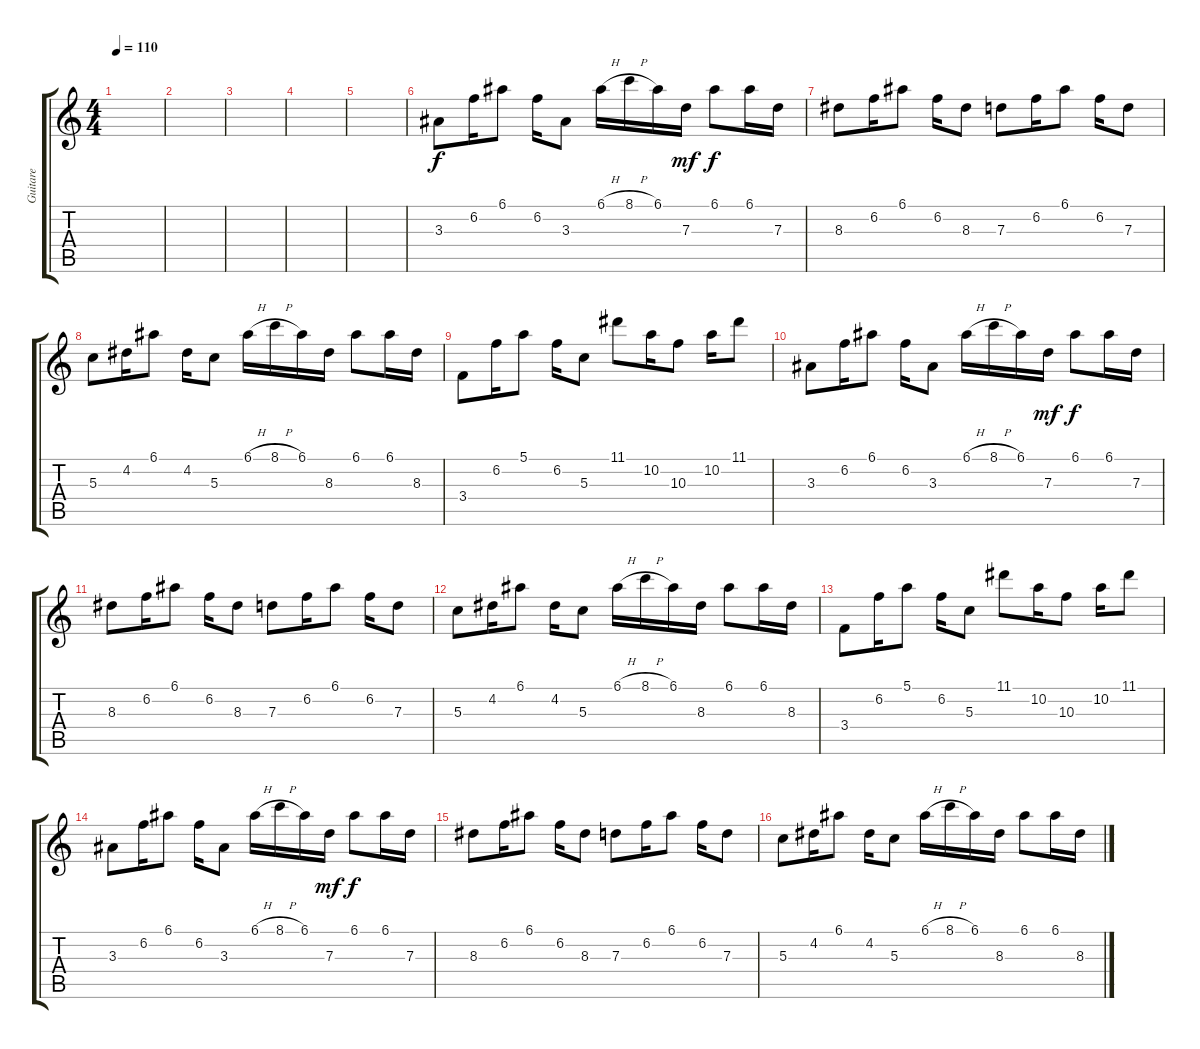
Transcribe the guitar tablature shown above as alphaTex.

\track ("Guitare" "Guitare") {instrument electricguitarclean}
\staff {score tabs}
\tuning (E4 B3 G3 D3 A2 E2) {hide}
\ts (4 4)
\tempo 110
\clef g2
\ks c
|
|
|
|
|
3.3.8 6.2.16 6.1.8 6.2.16 3.3.8 6.1{h}.16 8.1{h}.16 6.1.16 7.3.16{dy mf} 6.1.8{dy f} 6.1.16 7.3.16 |
8.3.8 6.2.16 6.1.8 6.2.16 8.3.8 7.3.8 6.2.16 6.1.8 6.2.16 7.3.8 |
5.3.8 4.2.16 6.1.8 4.2.16 5.3.8 6.1{h}.16 8.1{h}.16 6.1.16 8.3.16 6.1.8 6.1.16 8.3.16 |
3.4.8 6.2.16 5.1.8 6.2.16 5.3.8 11.1.8 10.2.16 10.3.8 10.2.16 11.1.8 |
3.3.8 6.2.16 6.1.8 6.2.16 3.3.8 6.1{h}.16 8.1{h}.16 6.1.16 7.3.16{dy mf} 6.1.8{dy f} 6.1.16 7.3.16 |
8.3.8 6.2.16 6.1.8 6.2.16 8.3.8 7.3.8 6.2.16 6.1.8 6.2.16 7.3.8 |
5.3.8 4.2.16 6.1.8 4.2.16 5.3.8 6.1{h}.16 8.1{h}.16 6.1.16 8.3.16 6.1.8 6.1.16 8.3.16 |
3.4.8 6.2.16 5.1.8 6.2.16 5.3.8 11.1.8 10.2.16 10.3.8 10.2.16 11.1.8 |
3.3.8 6.2.16 6.1.8 6.2.16 3.3.8 6.1{h}.16 8.1{h}.16 6.1.16 7.3.16{dy mf} 6.1.8{dy f} 6.1.16 7.3.16 |
8.3.8 6.2.16 6.1.8 6.2.16 8.3.8 7.3.8 6.2.16 6.1.8 6.2.16 7.3.8 |
5.3.8 4.2.16 6.1.8 4.2.16 5.3.8 6.1{h}.16 8.1{h}.16 6.1.16 8.3.16 6.1.8 6.1.16 8.3.16
